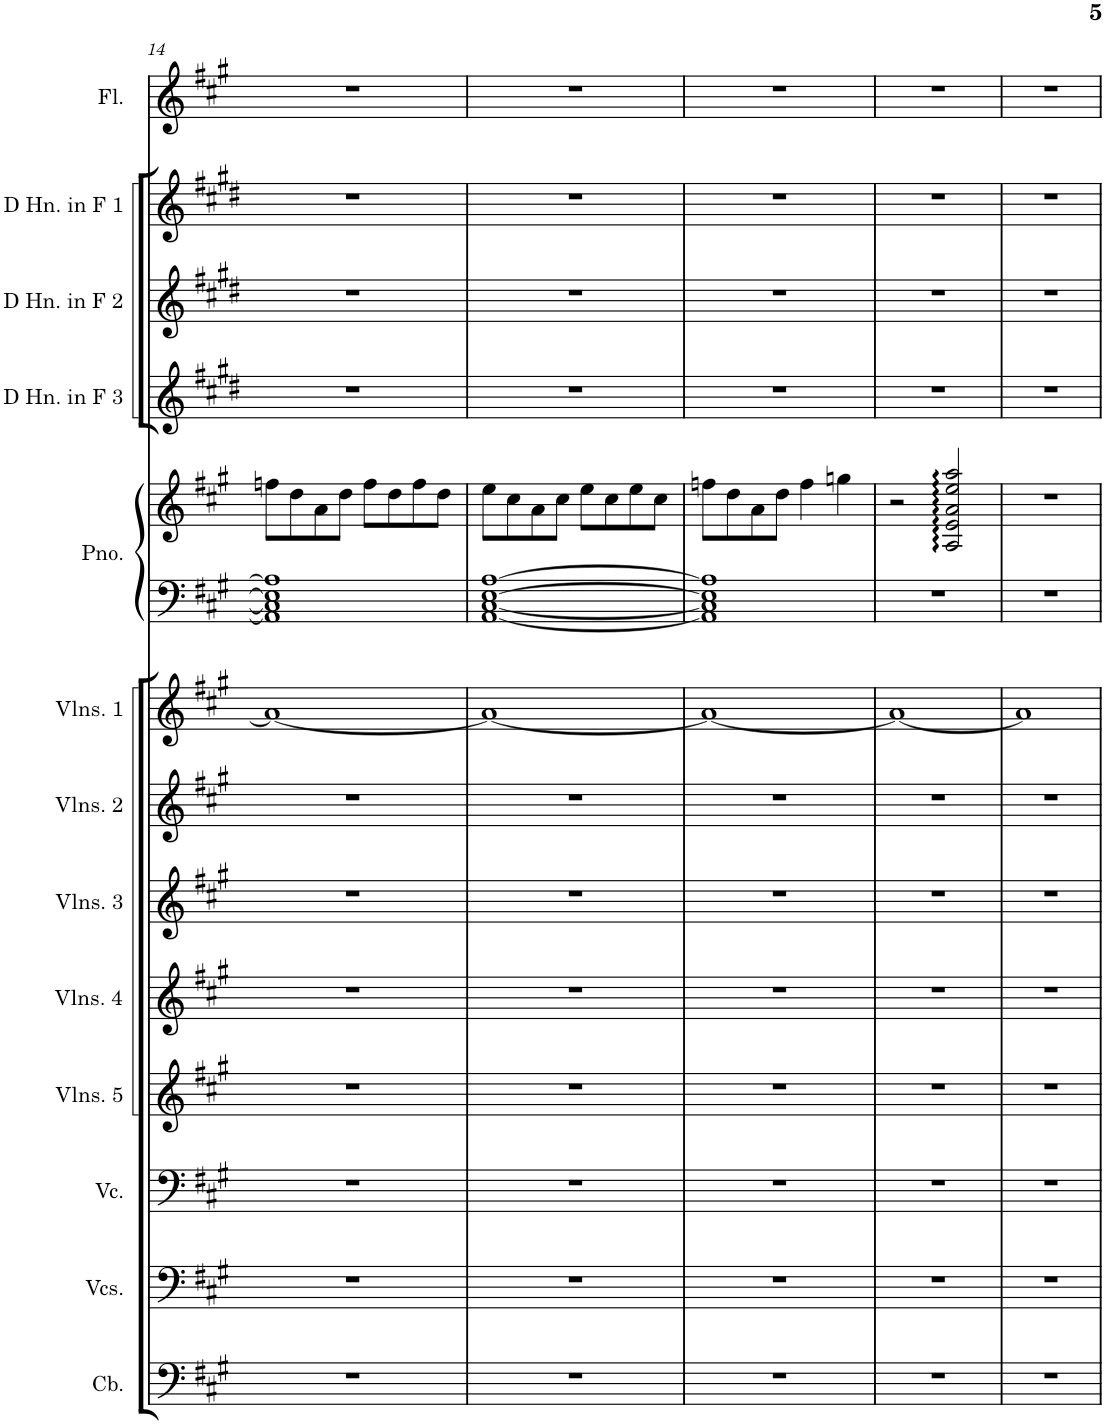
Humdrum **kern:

**kern	**kern	**kern	**kern	**kern	**kern	**kern	**kern	**kern	**kern	**kern	**kern	**kern	**kern
*part13	*part12	*part11	*part10	*part9	*part8	*part7	*part6	*part5	*part5	*part4	*part3	*part2	*part1
*staff14	*staff13	*staff12	*staff11	*staff10	*staff9	*staff8	*staff7	*staff6	*staff5	*staff4	*staff3	*staff2	*staff1
*I"Contrabass	*I"Violoncellos	*I"Violoncello	*I"Violins 5	*I"Violins 4	*I"Violins 3	*I"Violins 2	*I"Violins 1	*I"Piano	*	*I"Horn in F 3	*I"Horn in F 2	*I"Horn in F 1	*I"Flute
*I'Cb.	*I'Vcs.	*I'Vc.	*I'Vlns. 5	*I'Vlns. 4	*I'Vlns. 3	*I'Vlns. 2	*I'Vlns. 1	*I'Pno.	*	*	*	*	*I'Fl.
!!LO:PB:g=z
*clefF4	*clefF4	*clefF4	*clefG2	*clefG2	*clefG2	*clefG2	*clefG2	*clefF4	*clefG2	*clefG2	*clefG2	*clefG2	*clefG2
*Trd7c12	*	*	*	*	*	*	*	*	*	*Trd4c7	*Trd4c7	*Trd4c7	*
*k[f#c#g#]	*k[f#c#g#]	*k[f#c#g#]	*k[f#c#g#]	*k[f#c#g#]	*k[f#c#g#]	*k[f#c#g#]	*k[f#c#g#]	*k[f#c#g#]	*k[f#c#g#]	*k[f#c#g#d#]	*k[f#c#g#d#]	*k[f#c#g#d#]	*k[f#c#g#]
*M4/4	*M4/4	*M4/4	*M4/4	*M4/4	*M4/4	*M4/4	*M4/4	*M4/4	*M4/4	*M4/4	*M4/4	*M4/4	*M4/4
=14	=14	=14	=14	=14	=14	=14	=14	=14	=14	=14	=14	=14	=14
1r	1r	1r	1r	1r	1r	1r	1a_	1AA] 1C#] 1E] 1A]	8ffn\L	1r	1r	1r	1r
.	.	.	.	.	.	.	.	.	8dd\	.	.	.	.
.	.	.	.	.	.	.	.	.	8a\	.	.	.	.
.	.	.	.	.	.	.	.	.	8dd\J	.	.	.	.
.	.	.	.	.	.	.	.	.	8ff\L	.	.	.	.
.	.	.	.	.	.	.	.	.	8dd\	.	.	.	.
.	.	.	.	.	.	.	.	.	8ff\	.	.	.	.
.	.	.	.	.	.	.	.	.	8dd\J	.	.	.	.
=15	=15	=15	=15	=15	=15	=15	=15	=15	=15	=15	=15	=15	=15
1r	1r	1r	1r	1r	1r	1r	1a_	[1AA [1C# [1E [1A	8ee\L	1r	1r	1r	1r
.	.	.	.	.	.	.	.	.	8cc#\	.	.	.	.
.	.	.	.	.	.	.	.	.	8a\	.	.	.	.
.	.	.	.	.	.	.	.	.	8cc#\J	.	.	.	.
.	.	.	.	.	.	.	.	.	8ee\L	.	.	.	.
.	.	.	.	.	.	.	.	.	8cc#\	.	.	.	.
.	.	.	.	.	.	.	.	.	8ee\	.	.	.	.
.	.	.	.	.	.	.	.	.	8cc#\J	.	.	.	.
=16	=16	=16	=16	=16	=16	=16	=16	=16	=16	=16	=16	=16	=16
1r	1r	1r	1r	1r	1r	1r	1a_	1AA] 1C#] 1E] 1A]	8ffn\L	1r	1r	1r	1r
.	.	.	.	.	.	.	.	.	8dd\	.	.	.	.
.	.	.	.	.	.	.	.	.	8a\	.	.	.	.
.	.	.	.	.	.	.	.	.	8dd\J	.	.	.	.
.	.	.	.	.	.	.	.	.	4ff\	.	.	.	.
.	.	.	.	.	.	.	.	.	4ggn\	.	.	.	.
=17	=17	=17	=17	=17	=17	=17	=17	=17	=17	=17	=17	=17	=17
1r	1r	1r	1r	1r	1r	1r	1a_	1r	2r	1r	1r	1r	1r
.	.	.	.	.	.	.	.	.	2A/: 2e/: 2a/: 2ee/: 2aa/:	.	.	.	.
=18	=18	=18	=18	=18	=18	=18	=18	=18	=18	=18	=18	=18	=18
1r	1r	1r	1r	1r	1r	1r	1a]	1r	1r	1r	1r	1r	1r
=	=	=	=	=	=	=	=	=	=	=	=	=	=
*-	*-	*-	*-	*-	*-	*-	*-	*-	*-	*-	*-	*-	*-
